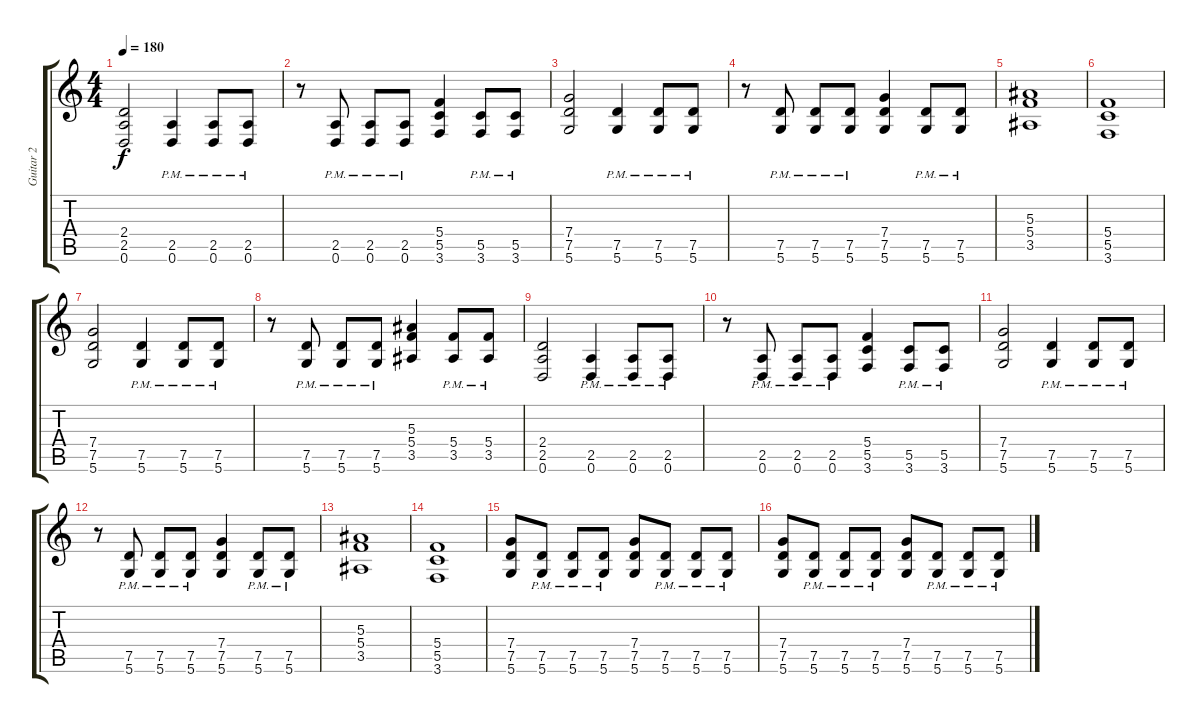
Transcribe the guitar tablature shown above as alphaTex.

\track ("Guitar 2" "Guitar 2") {instrument distortionguitar}
\staff {score tabs}
\tuning (D4 A3 F3 C3 G2 D2) {hide}
\ts (4 4)
\tempo 180
\clef g2
\ks c
(2.4 2.5 0.6).2{dy f} (2.5{pm} 0.6{pm}).4 (2.5{pm} 0.6{pm}).8 (2.5{pm} 0.6{pm}).8 |
r.8 (2.5{pm} 0.6{pm}).8 (2.5{pm} 0.6{pm}).8 (2.5{pm} 0.6{pm}).8 (5.4 5.5 3.6).4 (5.5{pm} 3.6{pm}).8 (5.5{pm} 3.6{pm}).8 |
(7.4 7.5 5.6).2 (7.5{pm} 5.6{pm}).4 (7.5{pm} 5.6{pm}).8 (7.5{pm} 5.6{pm}).8 |
r.8 (7.5{pm} 5.6{pm}).8 (7.5{pm} 5.6{pm}).8 (7.5{pm} 5.6{pm}).8 (7.4 7.5 5.6).4 (7.5{pm} 5.6{pm}).8 (7.5{pm} 5.6{pm}).8 |
(5.3 5.4 3.5).1 |
(5.4 5.5 3.6).1 |
(7.4 7.5 5.6).2 (7.5{pm} 5.6{pm}).4 (7.5{pm} 5.6{pm}).8 (7.5{pm} 5.6{pm}).8 |
r.8 (7.5{pm} 5.6{pm}).8 (7.5{pm} 5.6{pm}).8 (7.5{pm} 5.6{pm}).8 (5.3 5.4 3.5).4 (5.4{pm} 3.5{pm}).8 (5.4{pm} 3.5{pm}).8 |
(2.4 2.5 0.6).2 (2.5{pm} 0.6{pm}).4 (2.5{pm} 0.6{pm}).8 (2.5{pm} 0.6{pm}).8 |
r.8 (2.5{pm} 0.6{pm}).8 (2.5{pm} 0.6{pm}).8 (2.5{pm} 0.6{pm}).8 (5.4 5.5 3.6).4 (5.5{pm} 3.6{pm}).8 (5.5{pm} 3.6{pm}).8 |
(7.4 7.5 5.6).2 (7.5{pm} 5.6{pm}).4 (7.5{pm} 5.6{pm}).8 (7.5{pm} 5.6{pm}).8 |
r.8 (7.5{pm} 5.6{pm}).8 (7.5{pm} 5.6{pm}).8 (7.5{pm} 5.6{pm}).8 (7.4 7.5 5.6).4 (7.5{pm} 5.6{pm}).8 (7.5{pm} 5.6{pm}).8 |
(5.3 5.4 3.5).1 |
(5.4 5.5 3.6).1 |
(7.4 7.5 5.6).8 (7.5{pm} 5.6{pm}).8 (7.5{pm} 5.6{pm}).8 (7.5{pm} 5.6{pm}).8 (7.4 7.5 5.6).8 (7.5{pm} 5.6{pm}).8 (7.5{pm} 5.6{pm}).8 (7.5{pm} 5.6{pm}).8 |
(7.4 7.5 5.6).8 (7.5{pm} 5.6{pm}).8 (7.5{pm} 5.6{pm}).8 (7.5{pm} 5.6{pm}).8 (7.4 7.5 5.6).8 (7.5{pm} 5.6{pm}).8 (7.5{pm} 5.6{pm}).8 (7.5{pm} 5.6{pm}).8
